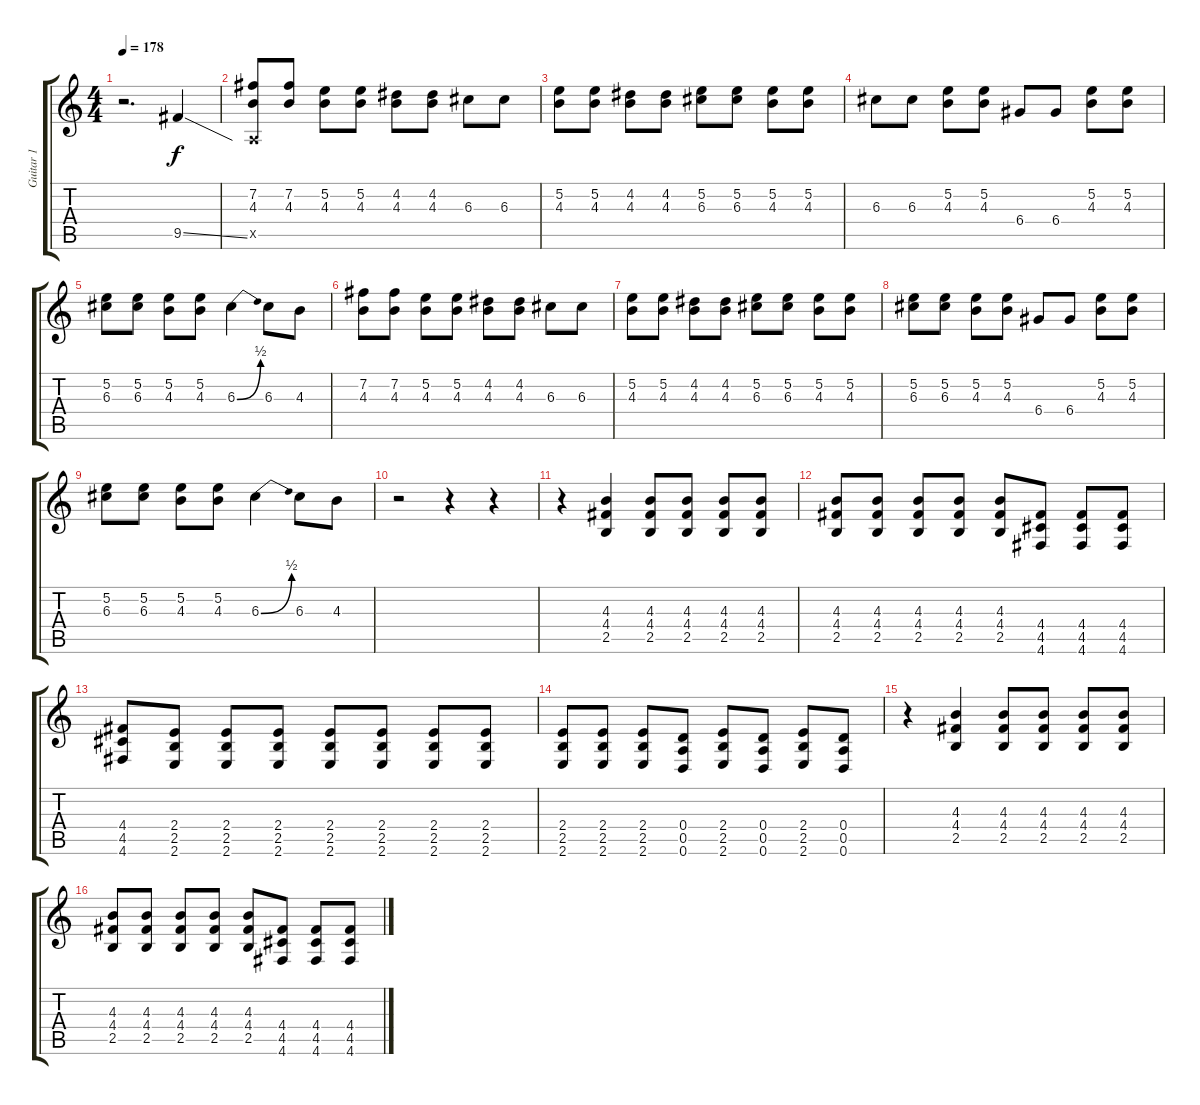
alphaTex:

\track ("Guitar 1" "Guitar 1") {instrument distortionguitar}
\staff {score tabs}
\tuning (E4 B3 G3 D3 A2 D2) {hide}
\ts (4 4)
\tempo 178
\clef g2
\ks c
r.2{d dy f instrument distortionguitar} 9.5{ss}.4 |
(7.2 4.3 0.5{x}).8 (7.2 4.3).8 (5.2 4.3).8 (5.2 4.3).8 (4.2 4.3).8 (4.2 4.3).8 6.3.8 6.3.8 |
(5.2 4.3).8 (5.2 4.3).8 (4.2 4.3).8 (4.2 4.3).8 (5.2 6.3).8 (5.2 6.3).8 (5.2 4.3).8 (5.2 4.3).8 |
6.3.8 6.3.8 (5.2 4.3).8 (5.2 4.3).8 6.4.8 6.4.8 (5.2 4.3).8 (5.2 4.3).8 |
(5.2 6.3).8 (5.2 6.3).8 (5.2 4.3).8 (5.2 4.3).8 6.3{be (bend 0 0 60 2)}.4 6.3.8 4.3.8 |
(7.2 4.3).8 (7.2 4.3).8 (5.2 4.3).8 (5.2 4.3).8 (4.2 4.3).8 (4.2 4.3).8 6.3.8 6.3.8 |
(5.2 4.3).8 (5.2 4.3).8 (4.2 4.3).8 (4.2 4.3).8 (5.2 6.3).8 (5.2 6.3).8 (5.2 4.3).8 (5.2 4.3).8 |
(5.2 6.3).8 (5.2 6.3).8 (5.2 4.3).8 (5.2 4.3).8 6.4.8 6.4.8 (5.2 4.3).8 (5.2 4.3).8 |
(5.2 6.3).8 (5.2 6.3).8 (5.2 4.3).8 (5.2 4.3).8 6.3{be (bend 0 0 60 2)}.4 6.3.8 4.3.8 |
r.2 r.4 r.4 |
r.4 (4.3 4.4 2.5).4 (4.3 4.4 2.5).8 (4.3 4.4 2.5).8 (4.3 4.4 2.5).8 (4.3 4.4 2.5).8 |
(4.3 4.4 2.5).8 (4.3 4.4 2.5).8 (4.3 4.4 2.5).8 (4.3 4.4 2.5).8 (4.3 4.4 2.5).8 (4.4 4.5 4.6).8 (4.4 4.5 4.6).8 (4.4 4.5 4.6).8 |
(4.4 4.5 4.6).8 (2.4 2.5 2.6).8 (2.4 2.5 2.6).8 (2.4 2.5 2.6).8 (2.4 2.5 2.6).8 (2.4 2.5 2.6).8 (2.4 2.5 2.6).8 (2.4 2.5 2.6).8 |
(2.4 2.5 2.6).8 (2.4 2.5 2.6).8 (2.4 2.5 2.6).8 (0.4 0.5 0.6).8 (2.4 2.5 2.6).8 (0.4 0.5 0.6).8 (2.4 2.5 2.6).8 (0.4 0.5 0.6).8 |
r.4 (4.3 4.4 2.5).4 (4.3 4.4 2.5).8 (4.3 4.4 2.5).8 (4.3 4.4 2.5).8 (4.3 4.4 2.5).8 |
(4.3 4.4 2.5).8 (4.3 4.4 2.5).8 (4.3 4.4 2.5).8 (4.3 4.4 2.5).8 (4.3 4.4 2.5).8 (4.4 4.5 4.6).8 (4.4 4.5 4.6).8 (4.4 4.5 4.6).8
